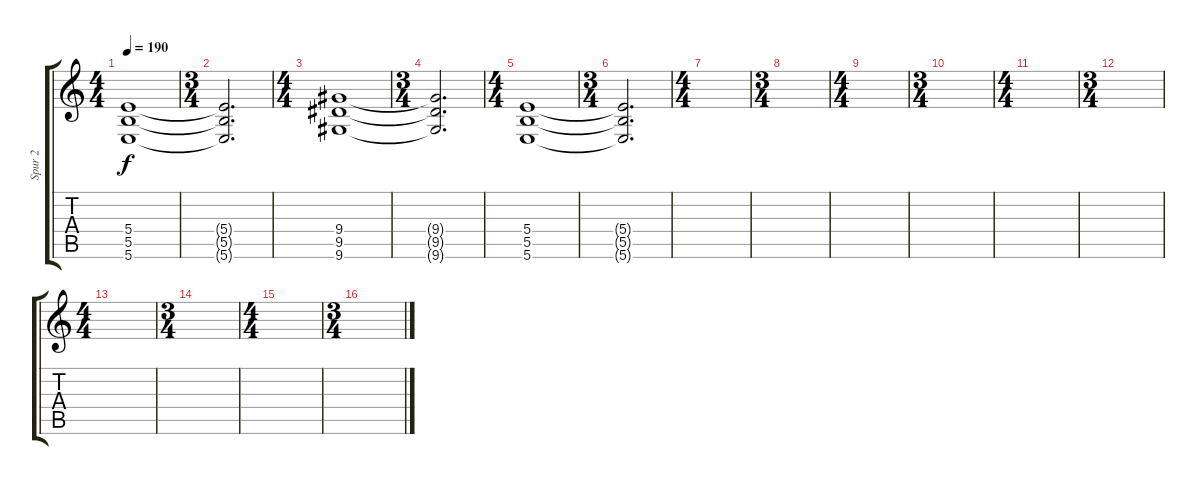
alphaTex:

\track ("Spur 2" "Spur 2") {instrument distortionguitar}
\staff {score tabs}
\tuning (Db4 Ab3 E3 B2 Gb2 B1) {hide}
\ts (4 4)
\tempo 190
\clef g2
\ks c
(5.4 5.5 5.6).1{dy f} |
\ts (3 4)
(5.4{t} 5.5{t} 5.6{t}).2{d} |
\ts (4 4)
(9.4 9.5 9.6).1 |
\ts (3 4)
(9.4{t} 9.5{t} 9.6{t}).2{d} |
\ts (4 4)
(5.4 5.5 5.6).1 |
\ts (3 4)
(5.4{t} 5.5{t} 5.6{t}).2{d} |
\ts (4 4)
|
\ts (3 4)
|
\ts (4 4)
|
\ts (3 4)
|
\ts (4 4)
|
\ts (3 4)
|
\ts (4 4)
|
\ts (3 4)
|
\ts (4 4)
|
\ts (3 4)
